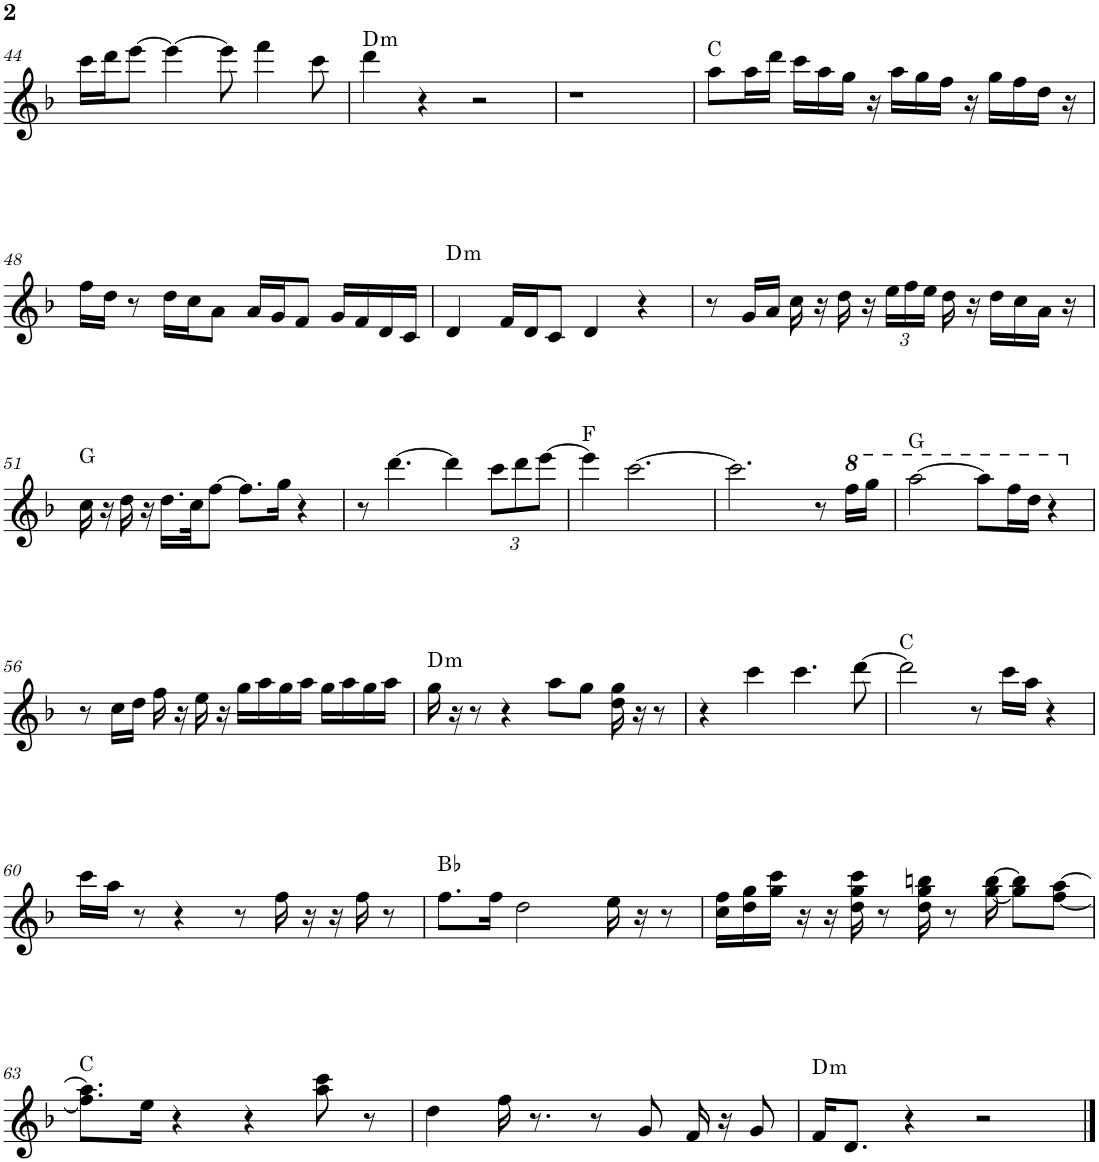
**kern	**harte
*part1	*part1
*staff1	*
*I"P1	*
!!LO:PB:g=z
*clefG2	*
*k[b-]	*
*d:	*
*M4/4	*
=44	=44
16ccc\LL	.
16ddd\J	.
[>8eee\J	.
4eee\_	.
8eee\]	.
4fff\	.
8ccc\	.
=45	=45
!	!LO:H:kt=m
4ddd\	D:min
4r	.
2r	.
=46	=46
1r	.
=47	=47
8aa\L	C:maj
16aa\L	.
16ddd\JJ	.
16ccc\LL	.
16aa\	.
16gg\JJ	.
16r	.
16aa\LL	.
16gg\	.
16ff\JJ	.
16r	.
16gg\LL	.
16ff\	.
16dd\JJ	.
16r	.
!!LO:LB:g=z
=48	=48
16ff\LL	.
16dd\JJ	.
8r	.
16dd\LL	.
16cc\J	.
8a\J	.
16a/LL	.
16g/J	.
8f/J	.
16g/LL	.
16f/	.
16d/	.
16c/JJ	.
=49	=49
!	!LO:H:kt=m
4d/	D:min
16f/LL	.
16d/J	.
8c/J	.
4d/	.
4r	.
=50	=50
8r	.
16g/LL	.
16a/JJ	.
16cc\	.
16r	.
16dd\	.
16r	.
*Xbrackettup	*
24ee\LL	.
24ff\	.
24ee\JJ	.
16dd\	.
16r	.
16dd\LL	.
16cc\	.
16a\JJ	.
16r	.
!!LO:LB:g=z
=51	=51
16cc\	G:maj
16r	.
16dd\	.
16r	.
16.dd\LL	.
32cc\JK	.
[>8ff\J	.
8.ff\L]	.
16gg\Jk	.
4r	.
=52	=52
8r	.
[>4.ddd\	.
4ddd\]	.
12ccc\L	.
12ddd\	.
[>12eee\J	.
=53	=53
4eee\]	F:maj
[>2.ccc\	.
=54	=54
2.ccc\]	.
8r	.
*8va	*
16fff\LL	.
16ggg\JJ	.
=55	=55
[>2aaa\	G:maj
8aaa\L]	.
16fff\L	.
16ddd\JJ	.
4r	.
!!LO:LB:g=z
=56	=56
*X8va	*
8r	.
16cc\LL	.
16dd\JJ	.
16ff\	.
16r	.
16ee\	.
16r	.
16gg\LL	.
16aa\	.
16gg\	.
16aa\JJ	.
16gg\LL	.
16aa\	.
16gg\	.
16aa\JJ	.
=57	=57
!	!LO:H:kt=m
16gg\	D:min
16r	.
8r	.
4r	.
8aa\L	.
8gg\J	.
16dd\ 16gg\	.
16r	.
8r	.
=58	=58
4r	.
4ccc\	.
4.ccc\	.
[>8ddd\	.
=59	=59
2ddd\]	C:maj
8r	.
16ccc\LL	.
16aa\JJ	.
4r	.
!!LO:LB:g=z
=60	=60
16ccc\LL	.
16aa\JJ	.
8r	.
4r	.
8r	.
16ff\	.
16r	.
16r	.
16ff\	.
8r	.
=61	=61
8.ff\L	Bb:maj
16ff\Jk	.
2dd\	.
16ee\	.
16r	.
8r	.
=62	=62
16cc\ 16ff\LL	.
16dd\ 16gg\	.
16gg\ 16ccc\JJ	.
16r	.
16r	.
16dd\ 16gg\ 16ccc\	.
8r	.
16dd\ 16gg\ 16bbn\	.
8r	.
[<16gg\ [>16bb\	.
8gg\] 8bb\]L	.
[<8ff\ [>8aa\J	.
!!LO:LB:g=z
=63	=63
8.ff\] 8.aa\]L	C:maj
16ee\Jk	.
4r	.
4r	.
8aa\ 8ccc\	.
8r	.
=64	=64
4dd\	.
16ff\	.
8.r	.
8r	.
8g/	.
16f/	.
16r	.
8g/	.
=65	=65
!	!LO:H:kt=m
16f/KL	D:min
8.d/J	.
4r	.
2r	.
==	==
*-	*-
